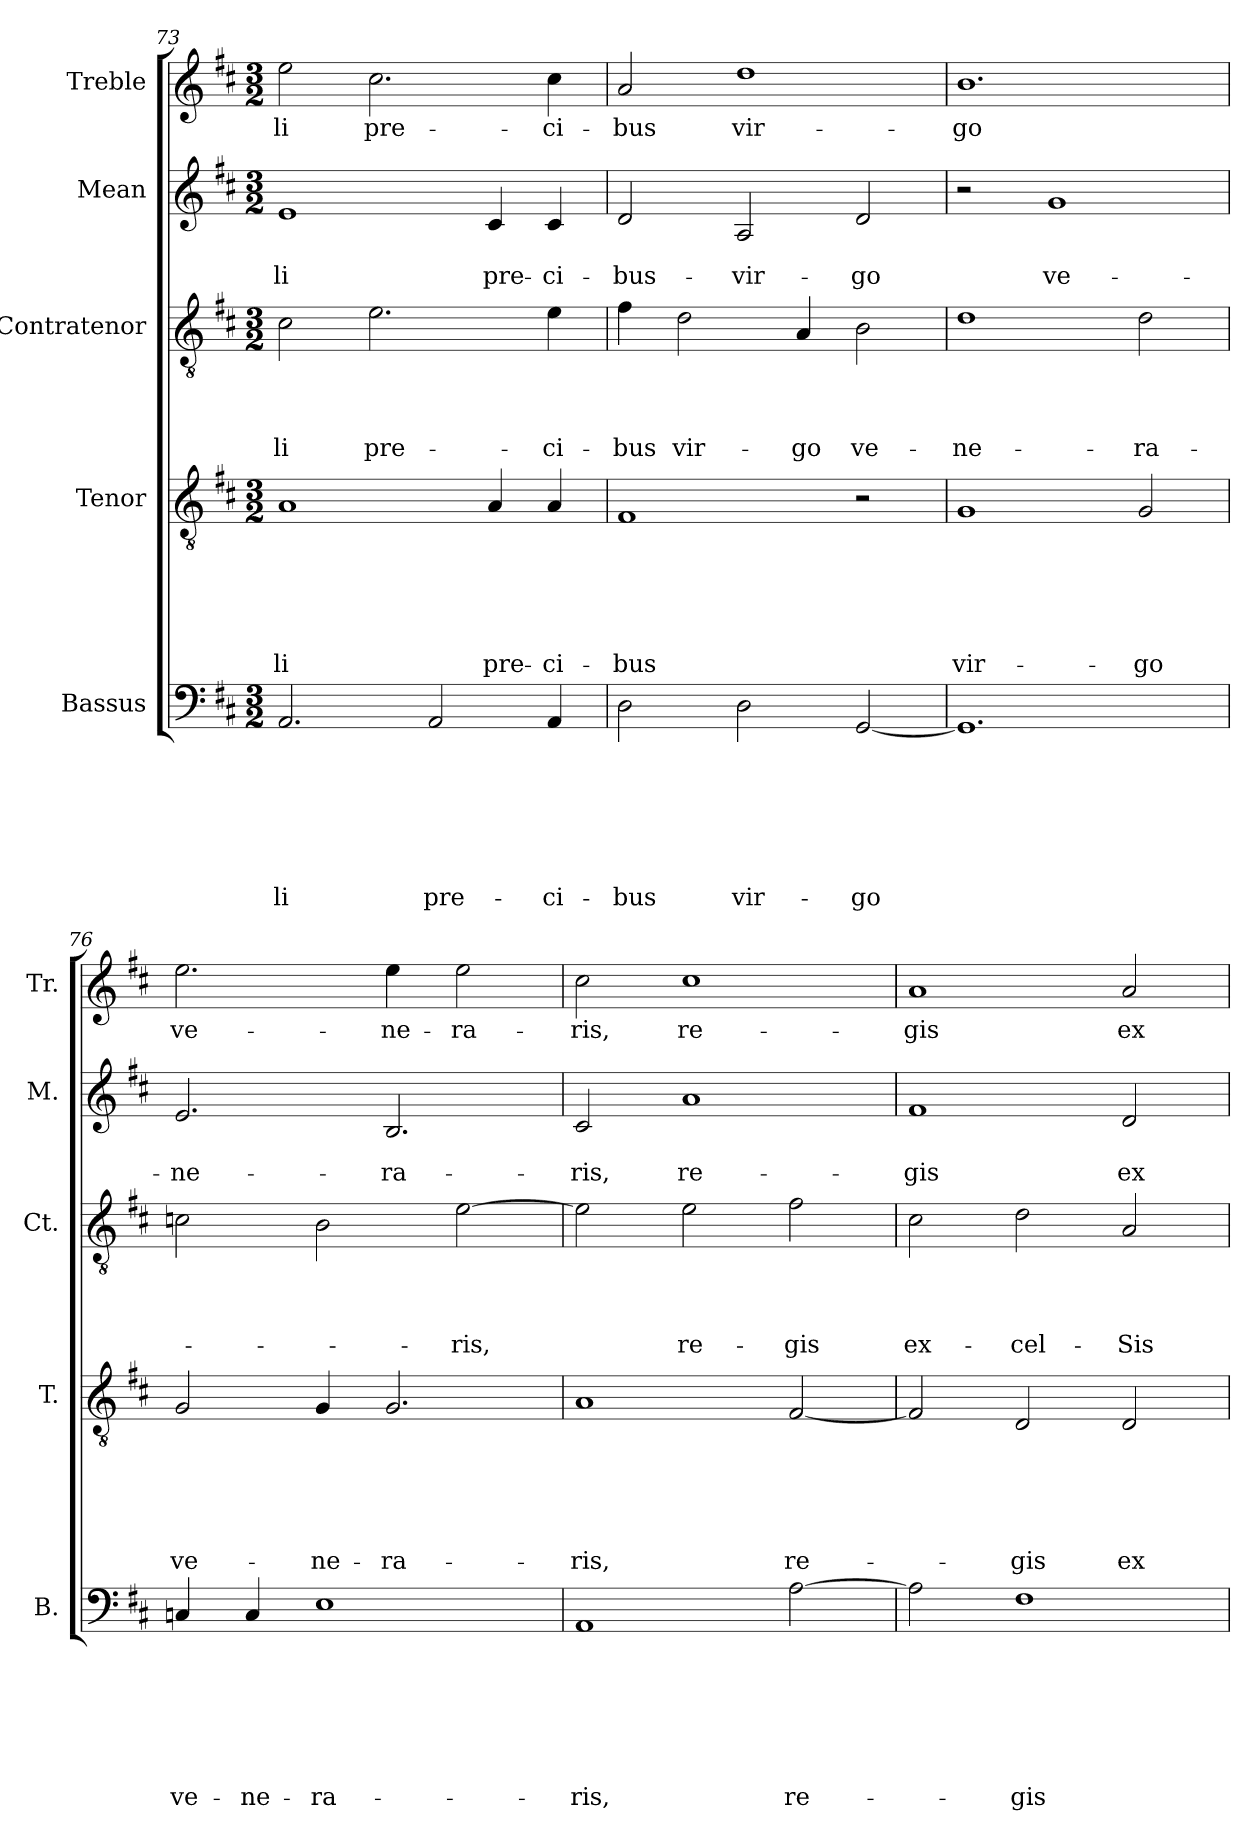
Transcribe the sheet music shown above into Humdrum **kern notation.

**kern	**text	**text	**text	**text	**text	**text	**text	**kern	**text	**text	**text	**text	**text	**text	**kern	**text	**text	**text	**text	**kern	**text	**text	**kern	**text
*part5	*part5	*part5	*part5	*part5	*part5	*part5	*part5	*part4	*part4	*part4	*part4	*part4	*part4	*part4	*part3	*part3	*part3	*part3	*part3	*part2	*part2	*part2	*part1	*part1
*staff5	*staff5	*staff5	*staff5	*staff5	*staff5	*staff5	*staff5	*staff4	*staff4	*staff4	*staff4	*staff4	*staff4	*staff4	*staff3	*staff3	*staff3	*staff3	*staff3	*staff2	*staff2	*staff2	*staff1	*staff1
*I"Bassus	*	*	*	*	*	*	*	*I"Tenor	*	*	*	*	*	*	*I"Contratenor	*	*	*	*	*I"Mean	*	*	*I"Treble	*
*I'B.	*	*	*	*	*	*	*	*I'T.	*	*	*	*	*	*	*I'Ct.	*	*	*	*	*I'M.	*	*	*I'Tr.	*
*clefF4	*	*	*	*	*	*	*	*clefGv2	*	*	*	*	*	*	*clefGv2	*	*	*	*	*clefG2	*	*	*clefG2	*
*k[f#c#]	*	*	*	*	*	*	*	*k[f#c#]	*	*	*	*	*	*	*k[f#c#]	*	*	*	*	*k[f#c#]	*	*	*k[f#c#]	*
*D:	*	*	*	*	*	*	*	*D:	*	*	*	*	*	*	*D:	*	*	*	*	*D:	*	*	*D:	*
*M3/2	*	*	*	*	*	*	*	*M3/2	*	*	*	*	*	*	*M3/2	*	*	*	*	*M3/2	*	*	*M3/2	*
=73	=73	=73	=73	=73	=73	=73	=73	=73	=73	=73	=73	=73	=73	=73	=73	=73	=73	=73	=73	=73	=73	=73	=73	=73
!	!	!	!	!	!	!	!LO:LY:b	!	!	!	!	!	!	!LO:LY:b	!	!	!	!	!LO:LY:b	!	!	!LO:LY:b	!	!LO:LY:b
2.AA/	.	.	.	.	.	.	-li	1A	.	.	.	.	.	-li	2c#\	.	.	.	-li	1e	.	-li	2ee\	-li
!	!	!	!	!	!	!	!	!	!	!	!	!	!	!	!	!	!	!	!LO:LY:b	!	!	!	!	!LO:LY:b
.	.	.	.	.	.	.	.	.	.	.	.	.	.	.	2.e\	.	.	.	pre-	.	.	.	2.cc#\	pre-
!	!	!	!	!	!	!	!LO:LY:b	!	!	!	!	!	!	!	!	!	!	!	!	!	!	!	!	!
2AA/	.	.	.	.	.	.	pre-	.	.	.	.	.	.	.	.	.	.	.	.	.	.	.	.	.
!	!	!	!	!	!	!	!	!	!	!	!	!	!	!LO:LY:b	!	!	!	!	!	!	!	!LO:LY:b	!	!
.	.	.	.	.	.	.	.	4A/	.	.	.	.	.	pre-	.	.	.	.	.	4c#/	.	pre-	.	.
!	!	!	!	!	!	!	!LO:LY:b	!	!	!	!	!	!	!LO:LY:b:rj	!	!	!	!	!LO:LY:b	!	!	!LO:LY:b:rj	!	!LO:LY:b
4AA/	.	.	.	.	.	.	-ci-	4A/	.	.	.	.	.	-ci-	4e\	.	.	.	-ci-	4c#/	.	-ci-	4cc#\	-ci-
=74	=74	=74	=74	=74	=74	=74	=74	=74	=74	=74	=74	=74	=74	=74	=74	=74	=74	=74	=74	=74	=74	=74	=74	=74
!	!	!	!	!	!	!	!LO:LY:b	!	!	!	!	!	!	!LO:LY:b	!	!	!	!	!LO:LY:b	!	!	!LO:LY:b	!	!LO:LY:b
2D\	.	.	.	.	.	.	-bus	1F#	.	.	.	.	.	-bus	4f#\	.	.	.	-bus	2d/	.	-bus-	2a/	-bus
!	!	!	!	!	!	!	!	!	!	!	!	!	!	!	!	!	!	!	!LO:LY:b	!	!	!	!	!
.	.	.	.	.	.	.	.	.	.	.	.	.	.	.	2d\	.	.	.	vir-	.	.	.	.	.
!	!	!	!	!	!	!	!LO:LY:b	!	!	!	!	!	!	!	!	!	!	!	!	!	!	!LO:LY:b	!	!LO:LY:b
2D\	.	.	.	.	.	.	vir-	.	.	.	.	.	.	.	.	.	.	.	.	2A/	.	-vir-	1dd	vir-
!	!	!	!	!	!	!	!	!	!	!	!	!	!	!	!	!	!	!	!LO:LY:b	!	!	!	!	!
.	.	.	.	.	.	.	.	.	.	.	.	.	.	.	4A/	.	.	.	-go	.	.	.	.	.
!	!	!	!	!	!	!	!LO:LY:b	!	!	!	!	!	!	!	!	!	!	!	!LO:LY:b	!	!	!LO:LY:b	!	!
[<2GG/	.	.	.	.	.	.	-go	2r	.	.	.	.	.	.	2B\	.	.	.	ve-	2d/	.	-go	.	.
=75	=75	=75	=75	=75	=75	=75	=75	=75	=75	=75	=75	=75	=75	=75	=75	=75	=75	=75	=75	=75	=75	=75	=75	=75
!	!	!	!	!	!	!	!	!	!	!	!	!	!	!LO:LY:b	!	!	!	!	!LO:LY:b	!	!	!	!	!LO:LY:b
1.GG]	.	.	.	.	.	.	.	1G	.	.	.	.	.	vir-	1d	.	.	.	-ne-	2r	.	.	1.b	-go
!	!	!	!	!	!	!	!	!	!	!	!	!	!	!	!	!	!	!	!	!	!	!LO:LY:b	!	!
.	.	.	.	.	.	.	.	.	.	.	.	.	.	.	.	.	.	.	.	1g	.	ve-	.	.
!	!	!	!	!	!	!	!	!	!	!	!	!	!	!LO:LY:b	!	!	!	!	!LO:LY:b	!	!	!	!	!
.	.	.	.	.	.	.	.	2G/	.	.	.	.	.	-go	2d\	.	.	.	-ra-	.	.	.	.	.
=76	=76	=76	=76	=76	=76	=76	=76	=76	=76	=76	=76	=76	=76	=76	=76	=76	=76	=76	=76	=76	=76	=76	=76	=76
!	!	!	!	!	!	!	!LO:LY:b	!	!	!	!	!	!	!LO:LY:b	!	!	!	!	!	!	!	!LO:LY:b	!	!LO:LY:b
4Cn/	.	.	.	.	.	.	ve-	2G/	.	.	.	.	.	ve-	2cn\	.	.	.	.	2.e/	.	-ne-	2.ee\	ve-
!	!	!	!	!	!	!	!LO:LY:b	!	!	!	!	!	!	!	!	!	!	!	!	!	!	!	!	!
4C/	.	.	.	.	.	.	-ne-	.	.	.	.	.	.	.	.	.	.	.	.	.	.	.	.	.
!	!	!	!	!	!	!	!LO:LY:b:rj	!	!	!	!	!	!	!LO:LY:b	!	!	!	!	!	!	!	!	!	!
1E	.	.	.	.	.	.	-ra-	4G/	.	.	.	.	.	-ne-	2B\	.	.	.	.	.	.	.	.	.
!	!	!	!	!	!	!	!	!	!	!	!	!	!	!LO:LY:b:rj	!	!	!	!	!	!	!	!LO:LY:b	!	!LO:LY:b
.	.	.	.	.	.	.	.	2.G/	.	.	.	.	.	-ra-	.	.	.	.	.	2.B/	.	-ra-	4ee\	-ne-
!	!	!	!	!	!	!	!	!	!	!	!	!	!	!	!	!	!	!	!LO:LY:b	!	!	!	!	!LO:LY:b:rj
.	.	.	.	.	.	.	.	.	.	.	.	.	.	.	[<2e\	.	.	.	-ris,	.	.	.	2ee\	-ra-
!!LO:LB:g=z
=77	=77	=77	=77	=77	=77	=77	=77	=77	=77	=77	=77	=77	=77	=77	=77	=77	=77	=77	=77	=77	=77	=77	=77	=77
!	!	!	!	!	!	!	!LO:LY:b	!	!	!	!	!	!	!LO:LY:b	!	!	!	!	!	!	!	!LO:LY:b	!	!LO:LY:b
1AA	.	.	.	.	.	.	-ris,	1A	.	.	.	.	.	-ris,	2e\]	.	.	.	.	2c#/	.	-ris,	2cc#\	-ris,
!	!	!	!	!	!	!	!	!	!	!	!	!	!	!	!	!	!	!	!LO:LY:b	!	!	!LO:LY:b	!	!LO:LY:b
.	.	.	.	.	.	.	.	.	.	.	.	.	.	.	2e\	.	.	.	re-	1a	.	re-	1cc#	re-
!	!	!	!	!	!	!	!LO:LY:b	!	!	!	!	!	!	!LO:LY:b	!	!	!	!	!LO:LY:b	!	!	!	!	!
[>2A\	.	.	.	.	.	.	re-	[<2F#/	.	.	.	.	.	re-	2f#\	.	.	.	-gis	.	.	.	.	.
=78	=78	=78	=78	=78	=78	=78	=78	=78	=78	=78	=78	=78	=78	=78	=78	=78	=78	=78	=78	=78	=78	=78	=78	=78
!	!	!	!	!	!	!	!	!	!	!	!	!	!	!	!	!	!	!	!LO:LY:b	!	!	!LO:LY:b	!	!LO:LY:b
2A\]	.	.	.	.	.	.	.	2F#/]	.	.	.	.	.	.	2c#\	.	.	.	ex-	1f#	.	-gis	1a	-gis
!	!	!	!	!	!	!	!LO:LY:b	!	!	!	!	!	!	!LO:LY:b	!	!	!	!	!LO:LY:b	!	!	!	!	!
1F#	.	.	.	.	.	.	-gis	2D/	.	.	.	.	.	-gis	2d\	.	.	.	-cel-	.	.	.	.	.
!	!	!	!	!	!	!	!	!	!	!	!	!	!	!LO:LY:b	!	!	!	!	!LO:LY:b	!	!	!LO:LY:b	!	!LO:LY:b
.	.	.	.	.	.	.	.	2D/	.	.	.	.	.	ex-	2A/	.	.	.	-Sis	2d/	.	ex-	2a/	ex-
=	=	=	=	=	=	=	=	=	=	=	=	=	=	=	=	=	=	=	=	=	=	=	=	=
*-	*-	*-	*-	*-	*-	*-	*-	*-	*-	*-	*-	*-	*-	*-	*-	*-	*-	*-	*-	*-	*-	*-	*-	*-
